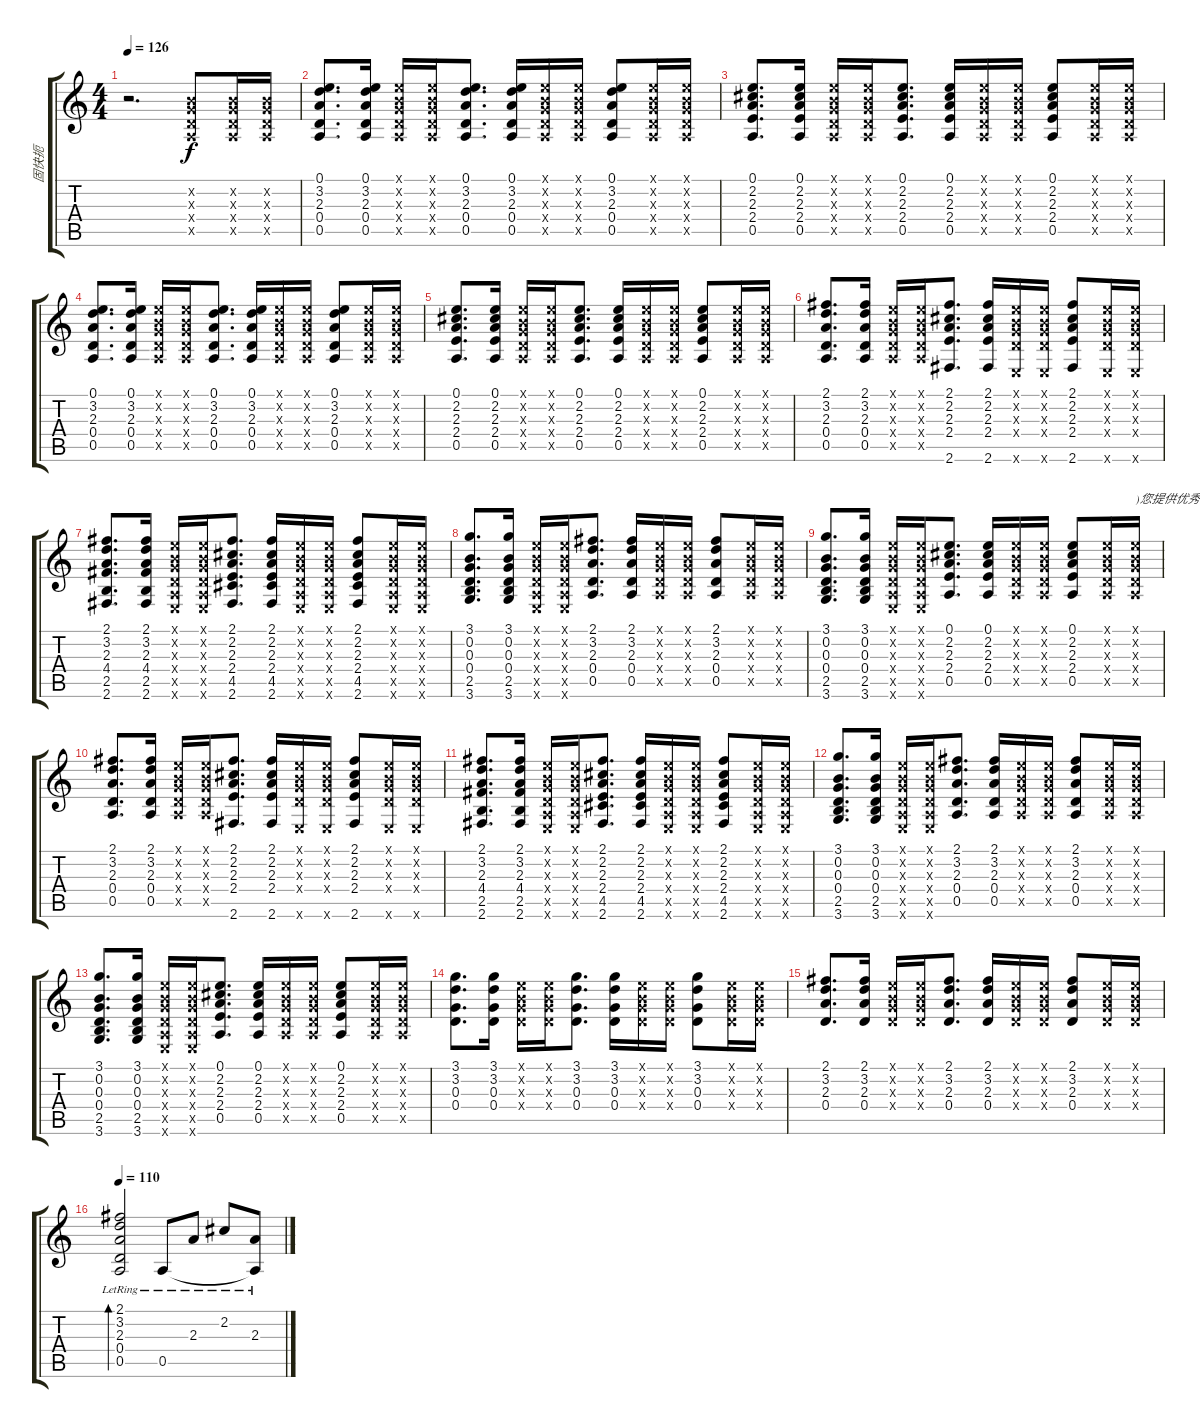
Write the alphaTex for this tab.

\track ("固快扼" "固快扼") {instrument acousticguitarsteel}
\staff {score tabs}
\tuning (E4 B3 G3 D3 A2 E2) {hide}
\ts (4 4)
\tempo 126
\clef g2
\ks c
r.2{d dy f instrument acousticguitarsteel} (0.2{x} 0.3{x} 0.4{x} 0.5{x}).8 (0.2{x} 0.3{x} 0.4{x} 0.5{x}).16 (0.2{x} 0.3{x} 0.4{x} 0.5{x}).16 |
(0.1 3.2 2.3 0.4 0.5).8{d} (0.1 3.2 2.3 0.4 0.5).16 (0.1{x} 0.2{x} 0.3{x} 0.4{x} 0.5{x}).16 (0.1{x} 0.2{x} 0.3{x} 0.4{x} 0.5{x}).16 (0.1 3.2 2.3 0.4 0.5).8{d} (0.1 3.2 2.3 0.4 0.5).16 (0.1{x} 0.2{x} 0.3{x} 0.4{x} 0.5{x}).16 (0.1{x} 0.2{x} 0.3{x} 0.4{x} 0.5{x}).16 (0.1 3.2 2.3 0.4 0.5).8 (0.1{x} 0.2{x} 0.3{x} 0.4{x} 0.5{x}).16 (0.1{x} 0.2{x} 0.3{x} 0.4{x} 0.5{x}).16 |
(0.1 2.2 2.3 2.4 0.5).8{d} (0.1 2.2 2.3 2.4 0.5).16 (0.1{x} 0.2{x} 0.3{x} 0.4{x} 0.5{x}).16 (0.1{x} 0.2{x} 0.3{x} 0.4{x} 0.5{x}).16 (0.1 2.2 2.3 2.4 0.5).8{d} (0.1 2.2 2.3 2.4 0.5).16 (0.1{x} 0.2{x} 0.3{x} 0.4{x} 0.5{x}).16 (0.1{x} 0.2{x} 0.3{x} 0.4{x} 0.5{x}).16 (0.1 2.2 2.3 2.4 0.5).8 (0.1{x} 0.2{x} 0.3{x} 0.4{x} 0.5{x}).16 (0.1{x} 0.2{x} 0.3{x} 0.4{x} 0.5{x}).16 |
(0.1 3.2 2.3 0.4 0.5).8{d} (0.1 3.2 2.3 0.4 0.5).16 (0.1{x} 0.2{x} 0.3{x} 0.4{x} 0.5{x}).16 (0.1{x} 0.2{x} 0.3{x} 0.4{x} 0.5{x}).16 (0.1 3.2 2.3 0.4 0.5).8{d} (0.1 3.2 2.3 0.4 0.5).16 (0.1{x} 0.2{x} 0.3{x} 0.4{x} 0.5{x}).16 (0.1{x} 0.2{x} 0.3{x} 0.4{x} 0.5{x}).16 (0.1 3.2 2.3 0.4 0.5).8 (0.1{x} 0.2{x} 0.3{x} 0.4{x} 0.5{x}).16 (0.1{x} 0.2{x} 0.3{x} 0.4{x} 0.5{x}).16 |
(0.1 2.2 2.3 2.4 0.5).8{d} (0.1 2.2 2.3 2.4 0.5).16 (0.1{x} 0.2{x} 0.3{x} 0.4{x} 0.5{x}).16 (0.1{x} 0.2{x} 0.3{x} 0.4{x} 0.5{x}).16 (0.1 2.2 2.3 2.4 0.5).8{d} (0.1 2.2 2.3 2.4 0.5).16 (0.1{x} 0.2{x} 0.3{x} 0.4{x} 0.5{x}).16 (0.1{x} 0.2{x} 0.3{x} 0.4{x} 0.5{x}).16 (0.1 2.2 2.3 2.4 0.5).8 (0.1{x} 0.2{x} 0.3{x} 0.4{x} 0.5{x}).16 (0.1{x} 0.2{x} 0.3{x} 0.4{x} 0.5{x}).16 |
(2.1 3.2 2.3 0.4 0.5).8{d} (2.1 3.2 2.3 0.4 0.5).16 (0.1{x} 0.2{x} 0.3{x} 0.4{x} 0.5{x}).16 (0.1{x} 0.2{x} 0.3{x} 0.4{x} 0.5{x}).16 (2.1 2.2 2.3 2.4 2.6).8{d} (2.1 2.2 2.3 2.4 2.6).16 (0.1{x} 0.2{x} 0.3{x} 0.4{x} 0.6{x}).16 (0.1{x} 0.2{x} 0.3{x} 0.4{x} 0.6{x}).16 (2.1 2.2 2.3 2.4 2.6).8 (0.1{x} 0.2{x} 0.3{x} 0.4{x} 0.6{x}).16 (0.1{x} 0.2{x} 0.3{x} 0.4{x} 0.6{x}).16 |
(2.1 3.2 2.3 4.4 2.5 2.6).8{d} (2.1 3.2 2.3 4.4 2.5 2.6).16 (0.1{x} 0.2{x} 0.3{x} 0.4{x} 0.5{x} 0.6{x}).16 (0.1{x} 0.2{x} 0.3{x} 0.4{x} 0.5{x} 0.6{x}).16 (2.1 2.2 2.3 2.4 4.5 2.6).8{d} (2.1 2.2 2.3 2.4 4.5 2.6).16 (0.1{x} 0.2{x} 0.3{x} 0.4{x} 0.5{x} 0.6{x}).16 (0.1{x} 0.2{x} 0.3{x} 0.4{x} 0.5{x} 0.6{x}).16 (2.1 2.2 2.3 2.4 4.5 2.6).8 (0.1{x} 0.2{x} 0.3{x} 0.4{x} 0.5{x} 0.6{x}).16 (0.1{x} 0.2{x} 0.3{x} 0.4{x} 0.5{x} 0.6{x}).16 |
(3.1 0.2 0.3 0.4 2.5 3.6).8{d} (3.1 0.2 0.3 0.4 2.5 3.6).16 (0.1{x} 0.2{x} 0.3{x} 0.4{x} 0.5{x} 0.6{x}).16 (0.1{x} 0.2{x} 0.3{x} 0.4{x} 0.5{x} 0.6{x}).16 (2.1 3.2 2.3 0.4 0.5).8{d} (2.1 3.2 2.3 0.4 0.5).16 (0.1{x} 0.2{x} 0.3{x} 0.4{x} 0.5{x}).16 (0.1{x} 0.2{x} 0.3{x} 0.4{x} 0.5{x}).16 (2.1 3.2 2.3 0.4 0.5).8 (0.1{x} 0.2{x} 0.3{x} 0.4{x} 0.5{x}).16 (0.1{x} 0.2{x} 0.3{x} 0.4{x} 0.5{x}).16 |
(3.1 0.2 0.3 0.4 2.5 3.6).8{d} (3.1 0.2 0.3 0.4 2.5 3.6).16 (0.1{x} 0.2{x} 0.3{x} 0.4{x} 0.5{x} 0.6{x}).16 (0.1{x} 0.2{x} 0.3{x} 0.4{x} 0.5{x} 0.6{x}).16 (0.1 2.2 2.3 2.4 0.5).8{d} (0.1 2.2 2.3 2.4 0.5).16 (0.1{x} 0.2{x} 0.3{x} 0.4{x} 0.5{x}).16 (0.1{x} 0.2{x} 0.3{x} 0.4{x} 0.5{x}).16 (0.1 2.2 2.3 2.4 0.5).8 (0.1{x} 0.2{x} 0.3{x} 0.4{x} 0.5{x}).16 (0.1{x} 0.2{x} 0.3{x} 0.4{x} 0.5{x}).16{txt ")您提供优秀的GTP"} |
(2.1 3.2 2.3 0.4 0.5).8{d} (2.1 3.2 2.3 0.4 0.5).16 (0.1{x} 0.2{x} 0.3{x} 0.4{x} 0.5{x}).16 (0.1{x} 0.2{x} 0.3{x} 0.4{x} 0.5{x}).16 (2.1 2.2 2.3 2.4 2.6).8{d} (2.1 2.2 2.3 2.4 2.6).16 (0.1{x} 0.2{x} 0.3{x} 0.4{x} 0.6{x}).16 (0.1{x} 0.2{x} 0.3{x} 0.4{x} 0.6{x}).16 (2.1 2.2 2.3 2.4 2.6).8 (0.1{x} 0.2{x} 0.3{x} 0.4{x} 0.6{x}).16 (0.1{x} 0.2{x} 0.3{x} 0.4{x} 0.6{x}).16 |
(2.1 3.2 2.3 4.4 2.5 2.6).8{d} (2.1 3.2 2.3 4.4 2.5 2.6).16 (0.1{x} 0.2{x} 0.3{x} 0.4{x} 0.5{x} 0.6{x}).16 (0.1{x} 0.2{x} 0.3{x} 0.4{x} 0.5{x} 0.6{x}).16 (2.1 2.2 2.3 2.4 4.5 2.6).8{d} (2.1 2.2 2.3 2.4 4.5 2.6).16 (0.1{x} 0.2{x} 0.3{x} 0.4{x} 0.5{x} 0.6{x}).16 (0.1{x} 0.2{x} 0.3{x} 0.4{x} 0.5{x} 0.6{x}).16 (2.1 2.2 2.3 2.4 4.5 2.6).8 (0.1{x} 0.2{x} 0.3{x} 0.4{x} 0.5{x} 0.6{x}).16 (0.1{x} 0.2{x} 0.3{x} 0.4{x} 0.5{x} 0.6{x}).16 |
(3.1 0.2 0.3 0.4 2.5 3.6).8{d} (3.1 0.2 0.3 0.4 2.5 3.6).16 (0.1{x} 0.2{x} 0.3{x} 0.4{x} 0.5{x} 0.6{x}).16 (0.1{x} 0.2{x} 0.3{x} 0.4{x} 0.5{x} 0.6{x}).16 (2.1 3.2 2.3 0.4 0.5).8{d} (2.1 3.2 2.3 0.4 0.5).16 (0.1{x} 0.2{x} 0.3{x} 0.4{x} 0.5{x}).16 (0.1{x} 0.2{x} 0.3{x} 0.4{x} 0.5{x}).16 (2.1 3.2 2.3 0.4 0.5).8 (0.1{x} 0.2{x} 0.3{x} 0.4{x} 0.5{x}).16 (0.1{x} 0.2{x} 0.3{x} 0.4{x} 0.5{x}).16 |
(3.1 0.2 0.3 0.4 2.5 3.6).8{d} (3.1 0.2 0.3 0.4 2.5 3.6).16 (0.1{x} 0.2{x} 0.3{x} 0.4{x} 0.5{x} 0.6{x}).16 (0.1{x} 0.2{x} 0.3{x} 0.4{x} 0.5{x} 0.6{x}).16 (0.1 2.2 2.3 2.4 0.5).8{d} (0.1 2.2 2.3 2.4 0.5).16 (0.1{x} 0.2{x} 0.3{x} 0.4{x} 0.5{x}).16 (0.1{x} 0.2{x} 0.3{x} 0.4{x} 0.5{x}).16 (0.1 2.2 2.3 2.4 0.5).8 (0.1{x} 0.2{x} 0.3{x} 0.4{x} 0.5{x}).16 (0.1{x} 0.2{x} 0.3{x} 0.4{x} 0.5{x}).16 |
(3.1 3.2 0.3 0.4).8{d} (3.1 3.2 0.3 0.4).16 (0.1{x} 0.2{x} 0.3{x} 0.4{x}).16 (0.1{x} 0.2{x} 0.3{x} 0.4{x}).16 (3.1 3.2 0.3 0.4).8{d} (3.1 3.2 0.3 0.4).16 (0.1{x} 0.2{x} 0.3{x} 0.4{x}).16 (0.1{x} 0.2{x} 0.3{x} 0.4{x}).16 (3.1 3.2 0.3 0.4).8 (0.1{x} 0.2{x} 0.3{x} 0.4{x}).16 (0.1{x} 0.2{x} 0.3{x} 0.4{x}).16 |
(2.1 3.2 2.3 0.4).8{d} (2.1 3.2 2.3 0.4).16 (0.1{x} 0.2{x} 0.3{x} 0.4{x}).16 (0.1{x} 0.2{x} 0.3{x} 0.4{x}).16 (2.1 3.2 2.3 0.4).8{d} (2.1 3.2 2.3 0.4).16 (0.1{x} 0.2{x} 0.3{x} 0.4{x}).16 (0.1{x} 0.2{x} 0.3{x} 0.4{x}).16 (2.1 3.2 2.3 0.4).8 (0.1{x} 0.2{x} 0.3{x} 0.4{x}).16 (0.1{x} 0.2{x} 0.3{x} 0.4{x}).16 |
\tempo 110
(2.1{lr} 3.2{lr} 2.3{lr} 0.4{lr} 0.5{lr}).2{bd 240} 0.5{lr}.8 2.3{lr}.8 2.2{lr}.8 (2.3{lr} 0.5{t}).8
